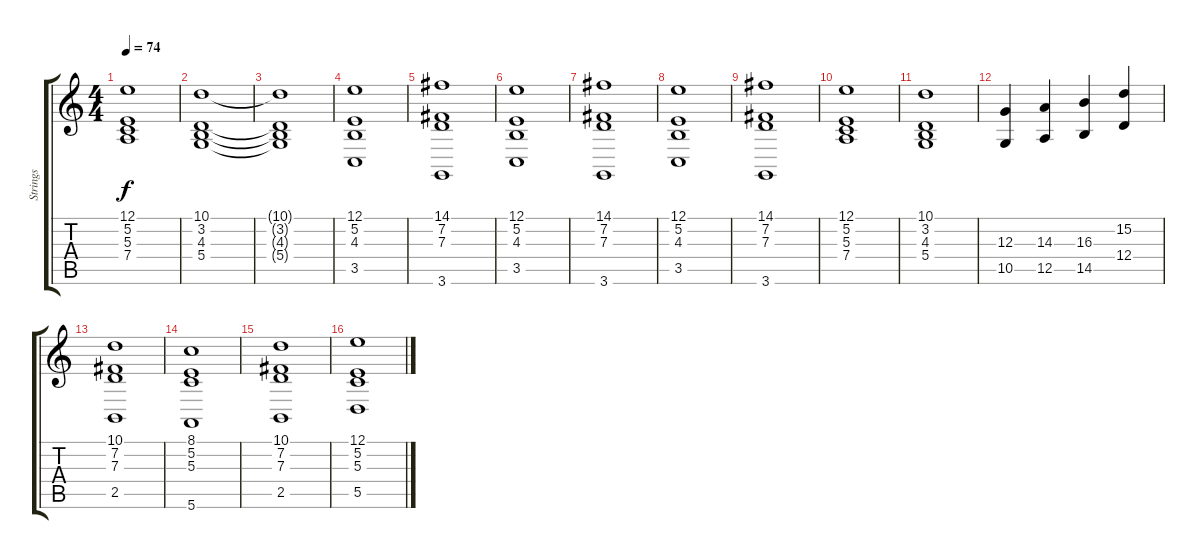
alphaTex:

\track ("Strings" "Strings") {instrument stringensemble2}
\staff {score tabs}
\tuning (E4 B3 G3 D3 A2 E2) {hide}
\ts (4 4)
\tempo 74
\clef g2
\ks c
(12.1 5.2 5.3 7.4).1{dy f} |
(10.1 3.2 4.3 5.4).1 |
(10.1{t} 3.2{t} 4.3{t} 5.4{t}).1 |
(12.1 5.2 4.3 3.5).1 |
(14.1 7.2 7.3 3.6).1 |
(12.1 5.2 4.3 3.5).1 |
(14.1 7.2 7.3 3.6).1 |
(12.1 5.2 4.3 3.5).1 |
(14.1 7.2 7.3 3.6).1 |
(12.1 5.2 5.3 7.4).1 |
(10.1 3.2 4.3 5.4).1 |
(12.3 10.5).4 (14.3 12.5).4 (16.3 14.5).4 (15.2 12.4).4 |
(10.1 7.2 7.3 2.5).1 |
(8.1 5.2 5.3 5.6).1 |
(10.1 7.2 7.3 2.5).1 |
(12.1 5.2 5.3 5.5).1
